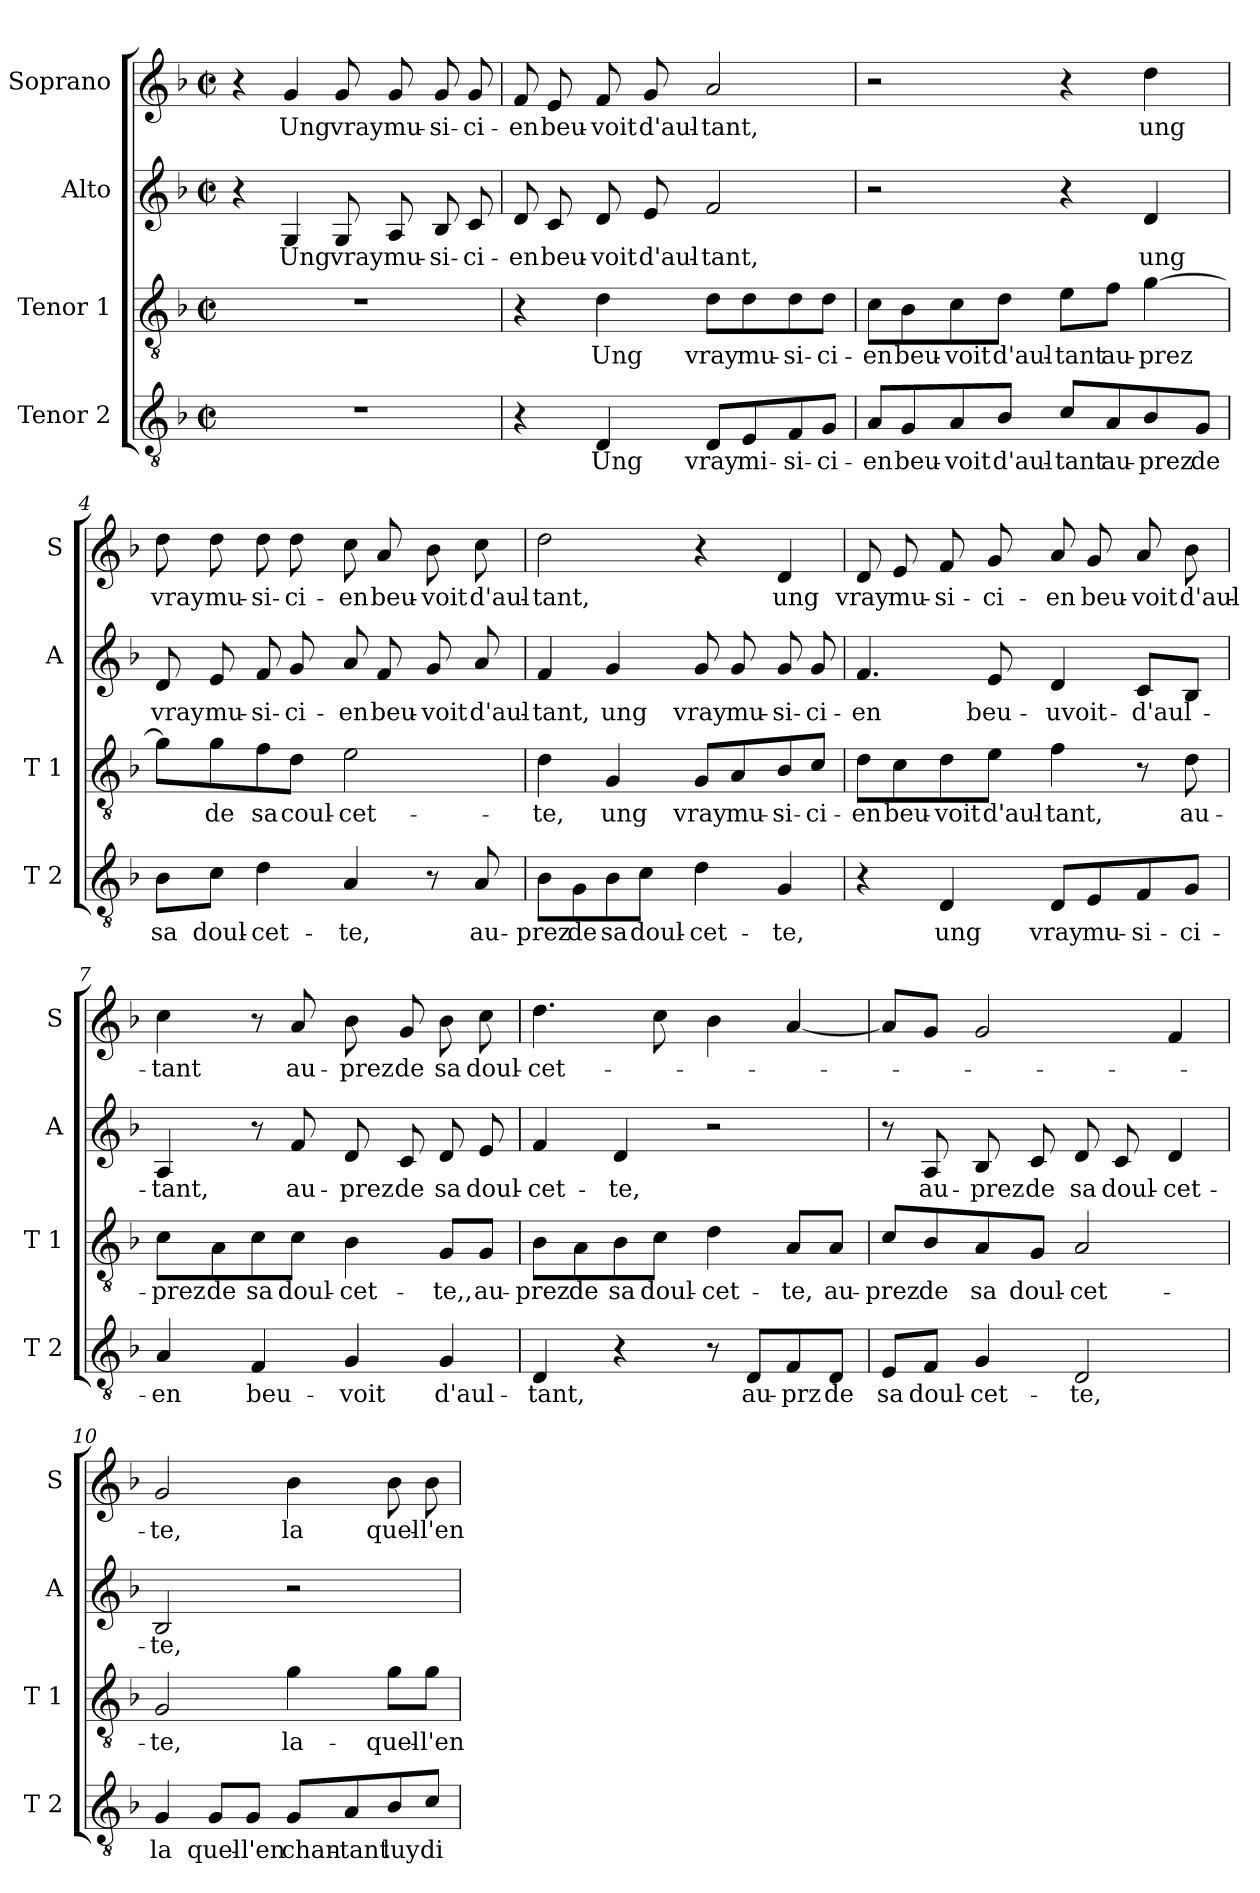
**kern	**text	**kern	**text	**kern	**text	**kern	**text
*part4	*part4	*part3	*part3	*part2	*part2	*part1	*part1
*staff4	*staff4	*staff3	*staff3	*staff2	*staff2	*staff1	*staff1
*I"Tenor 2	*	*I"Tenor 1	*	*I"Alto	*	*I"Soprano	*
*I'T 2	*	*I'T 1	*	*I'A	*	*I'S	*
*clefGv2	*	*clefGv2	*	*clefG2	*	*clefG2	*
*k[b-]	*	*k[b-]	*	*k[b-]	*	*k[b-]	*
*F:	*	*F:	*	*F:	*	*F:	*
*M2/2	*	*M2/2	*	*M2/2	*	*M2/2	*
*met(c|)	*	*met(c|)	*	*met(c|)	*	*met(c|)	*
=1	=1	=1	=1	=1	=1	=1	=1
1r	.	1r	.	4r	.	4r	.
!	!	!	!	!	!LO:LY:b	!	!LO:LY:b
.	.	.	.	4G/	Ung	4g/	Ung
!	!	!	!	!	!LO:LY:b	!	!LO:LY:b
.	.	.	.	8G/	vray	8g/	vray
!	!	!	!	!	!LO:LY:b	!	!LO:LY:b
.	.	.	.	8A/	mu-	8g/	mu-
!	!	!	!	!	!LO:LY:b	!	!LO:LY:b
.	.	.	.	8B-/	-si-	8g/	-si-
!	!	!	!	!	!LO:LY:b	!	!LO:LY:b
.	.	.	.	8c/	-ci-	8g/	-ci-
=2	=2	=2	=2	=2	=2	=2	=2
!	!	!	!	!	!LO:LY:b	!	!LO:LY:b
4r	.	4r	.	8d/	-en	8f/	-en
!	!	!	!	!	!LO:LY:b	!	!LO:LY:b
.	.	.	.	8c/	beu-	8e/	beu-
!	!LO:LY:b	!	!LO:LY:b	!	!LO:LY:b	!	!LO:LY:b
4D/	Ung	4d\	Ung	8d/	-voit	8f/	-voit
!	!	!	!	!	!LO:LY:b	!	!LO:LY:b
.	.	.	.	8e/	d'aul-	8g/	d'aul-
!	!LO:LY:b	!	!LO:LY:b	!	!LO:LY:b	!	!LO:LY:b
8D/L	vray	8d\L	vray	2f/	-tant,	2a/	-tant,
!	!LO:LY:b	!	!LO:LY:b	!	!	!	!
8E/	mi-	8d\	mu-	.	.	.	.
!	!LO:LY:b	!	!LO:LY:b	!	!	!	!
8F/	-si-	8d\	-si-	.	.	.	.
!	!LO:LY:b	!	!LO:LY:b	!	!	!	!
8G/J	-ci-	8d\J	-ci-	.	.	.	.
=3	=3	=3	=3	=3	=3	=3	=3
!	!LO:LY:b	!	!LO:LY:b	!	!	!	!
8A/L	-en	8c\L	-en	2r	.	2r	.
!	!LO:LY:b	!	!LO:LY:b	!	!	!	!
8G/	beu-	8B-\	beu-	.	.	.	.
!	!LO:LY:b	!	!LO:LY:b	!	!	!	!
8A/	-voit	8c\	-voit	.	.	.	.
!	!LO:LY:b	!	!LO:LY:b	!	!	!	!
8B-/J	d'aul-	8d\J	d'aul-	.	.	.	.
!	!LO:LY:b	!	!LO:LY:b	!	!	!	!
8c/L	-tant	8e\L	-tant	4r	.	4r	.
!	!LO:LY:b	!	!LO:LY:b	!	!	!	!
8A/	au-	8f\J	au-	.	.	.	.
!	!LO:LY:b	!	!LO:LY:b	!	!LO:LY:b	!	!LO:LY:b
8B-/	-prez	[4g\	-prez	4d/	ung	4dd\	ung
!	!LO:LY:b	!	!	!	!	!	!
8G/J	de	.	.	.	.	.	.
!!LO:LB:g=z
=4	=4	=4	=4	=4	=4	=4	=4
!	!LO:LY:b	!	!	!	!LO:LY:b	!	!LO:LY:b
8B-\L	sa	8g\L]	.	8d/	vray	8dd\	vray
!	!LO:LY:b	!	!LO:LY:b	!	!LO:LY:b	!	!LO:LY:b
8c\J	doul-	8g\	de	8e/	mu-	8dd\	mu-
!	!LO:LY:b	!	!LO:LY:b	!	!LO:LY:b	!	!LO:LY:b
4d\	-cet-	8f\	sa	8f/	-si-	8dd\	-si-
!	!	!	!LO:LY:b	!	!LO:LY:b	!	!LO:LY:b
.	.	8d\J	coul-	8g/	-ci-	8dd\	-ci-
!	!LO:LY:b	!	!LO:LY:b	!	!LO:LY:b	!	!LO:LY:b
4A/	-te,	2e\	-cet-	8a/	-en	8cc\	-en
!	!	!	!	!	!LO:LY:b	!	!LO:LY:b
.	.	.	.	8f/	beu-	8a/	beu-
!	!	!	!	!	!LO:LY:b	!	!LO:LY:b
8r	.	.	.	8g/	-voit	8b-\	-voit
!	!LO:LY:b	!	!	!	!LO:LY:b	!	!LO:LY:b
8A/	au-	.	.	8a/	d'aul-	8cc\	d'aul-
=5	=5	=5	=5	=5	=5	=5	=5
!	!LO:LY:b	!	!LO:LY:b	!	!LO:LY:b	!	!LO:LY:b
8B-\L	-prez	4d\	-te,	4f/	-tant,	2dd\	-tant,
!	!LO:LY:b	!	!	!	!	!	!
8G\	de	.	.	.	.	.	.
!	!LO:LY:b	!	!LO:LY:b	!	!LO:LY:b	!	!
8B-\	sa	4G/	ung	4g/	ung	.	.
!	!LO:LY:b	!	!	!	!	!	!
8c\J	doul-	.	.	.	.	.	.
!	!LO:LY:b	!	!LO:LY:b	!	!LO:LY:b	!	!
4d\	-cet-	8G/L	vray	8g/	vray	4r	.
!	!	!	!LO:LY:b	!	!LO:LY:b	!	!
.	.	8A/	mu-	8g/	mu-	.	.
!	!LO:LY:b	!	!LO:LY:b	!	!LO:LY:b	!	!LO:LY:b
4G/	-te,	8B-/	-si-	8g/	-si-	4d/	ung
!	!	!	!LO:LY:b	!	!LO:LY:b	!	!
.	.	8c/J	-ci-	8g/	-ci-	.	.
=6	=6	=6	=6	=6	=6	=6	=6
!	!	!	!LO:LY:b	!	!LO:LY:b	!	!LO:LY:b
4r	.	8d\L	-en	4.f/	-en	8d/	vray
!	!	!	!LO:LY:b	!	!	!	!LO:LY:b
.	.	8c\	beu-	.	.	8e/	mu-
!	!LO:LY:b	!	!LO:LY:b	!	!	!	!LO:LY:b
4D/	ung	8d\	-voit	.	.	8f/	-si-
!	!	!	!LO:LY:b	!	!LO:LY:b	!	!LO:LY:b
.	.	8e\J	d'aul-	8e/	beu-	8g/	-ci-
!	!LO:LY:b	!	!LO:LY:b	!	!LO:LY:b	!	!LO:LY:b
8D/L	vray	4f\	-tant,	4d/	-uvoit-	8a/	-en
!	!LO:LY:b	!	!	!	!	!	!LO:LY:b
8E/	mu-	.	.	.	.	8g/	beu-
!	!LO:LY:b	!	!	!	!LO:LY:b	!	!LO:LY:b
8F/	-si-	8r	.	8c/L	-d'aul-	8a/	-voit
!	!LO:LY:b	!	!LO:LY:b	!	!	!	!LO:LY:b
8G/J	-ci-	8d\	au-	8B-/J	.	8b-\	d'aul-
=7	=7	=7	=7	=7	=7	=7	=7
!	!LO:LY:b	!	!LO:LY:b	!	!LO:LY:b	!	!LO:LY:b
4A/	-en	8c\L	-prez	4A/	-tant,	4cc\	-tant
!	!	!	!LO:LY:b	!	!	!	!
.	.	8A\	de	.	.	.	.
!	!LO:LY:b	!	!LO:LY:b	!	!	!	!
4F/	beu-	8c\	sa	8r	.	8r	.
!	!	!	!LO:LY:b	!	!LO:LY:b	!	!LO:LY:b
.	.	8c\J	doul-	8f/	au-	8a/	au-
!	!LO:LY:b	!	!LO:LY:b	!	!LO:LY:b	!	!LO:LY:b
4G/	-voit	4B-\	-cet-	8d/	-prez	8b-\	-prez
!	!	!	!	!	!LO:LY:b	!	!LO:LY:b
.	.	.	.	8c/	de	8g/	de
!	!LO:LY:b	!	!LO:LY:b	!	!LO:LY:b	!	!LO:LY:b
4G/	d'aul-	8G/L	-te,,	8d/	sa	8b-\	sa
!	!	!	!LO:LY:b	!	!LO:LY:b	!	!LO:LY:b
.	.	8G/J	au-	8e/	doul-	8cc\	doul-
!!LO:LB:g=z
=8	=8	=8	=8	=8	=8	=8	=8
!	!LO:LY:b	!	!LO:LY:b	!	!LO:LY:b	!	!LO:LY:b
4D/	-tant,	8B-\L	-prez	4f/	-cet-	4.dd\	-cet-
!	!	!	!LO:LY:b	!	!	!	!
.	.	8A\	de	.	.	.	.
!	!	!	!LO:LY:b	!	!LO:LY:b	!	!
4r	.	8B-\	sa	4d/	-te,	.	.
!	!	!	!LO:LY:b	!	!	!	!
.	.	8c\J	doul-	.	.	8cc\	.
!	!	!	!LO:LY:b	!	!	!	!
8r	.	4d\	-cet-	2r	.	4b-\	.
!	!LO:LY:b	!	!	!	!	!	!
8D/L	au-	.	.	.	.	.	.
!	!LO:LY:b	!	!LO:LY:b	!	!	!	!
8F/	-prz	8A/L	-te,	.	.	[4a/	.
!	!LO:LY:b	!	!LO:LY:b	!	!	!	!
8D/J	de	8A/J	au-	.	.	.	.
=9	=9	=9	=9	=9	=9	=9	=9
!	!LO:LY:b	!	!LO:LY:b	!	!	!	!
8E/L	sa	8c/L	-prez	8r	.	8a/L]	.
!	!LO:LY:b	!	!LO:LY:b	!	!LO:LY:b	!	!
8F/J	doul-	8B-/	de	8A/	au-	8g/J	.
!	!LO:LY:b	!	!LO:LY:b	!	!LO:LY:b	!	!
4G/	-cet-	8A/	sa	8B-/	-prez	2g/	.
!	!	!	!LO:LY:b	!	!LO:LY:b	!	!
.	.	8G/J	doul-	8c/	de	.	.
!	!LO:LY:b	!	!LO:LY:b	!	!LO:LY:b	!	!
2D/	-te,	2A/	-cet-	8d/	sa	.	.
!	!	!	!	!	!LO:LY:b	!	!
.	.	.	.	8c/	doul-	.	.
!	!	!	!	!	!LO:LY:b	!	!
.	.	.	.	4d/	-cet-	4f/	.
=10	=10	=10	=10	=10	=10	=10	=10
!	!LO:LY:b	!	!LO:LY:b	!	!LO:LY:b	!	!LO:LY:b
4G/	la	2G/	-te,	2B-/	-te,	2g/	-te,
!	!LO:LY:b	!	!	!	!	!	!
8G/L	quel-	.	.	.	.	.	.
!	!LO:LY:b	!	!	!	!	!	!
8G/J	-l'en	.	.	.	.	.	.
!	!LO:LY:b	!	!LO:LY:b	!	!	!	!LO:LY:b
8G/L	chan-	4g\	la-	2r	.	4b-\	la
!	!LO:LY:b	!	!	!	!	!	!
8A/	-tant	.	.	.	.	.	.
!	!LO:LY:b	!	!LO:LY:b	!	!	!	!LO:LY:b
8B-/	luy	8g\L	-quel-	.	.	8b-\	quel-
!	!LO:LY:b	!	!LO:LY:b	!	!	!	!LO:LY:b
8c/J	di-	8g\J	-l'en	.	.	8b-\	-l'en
=	=	=	=	=	=	=	=
*-	*-	*-	*-	*-	*-	*-	*-
